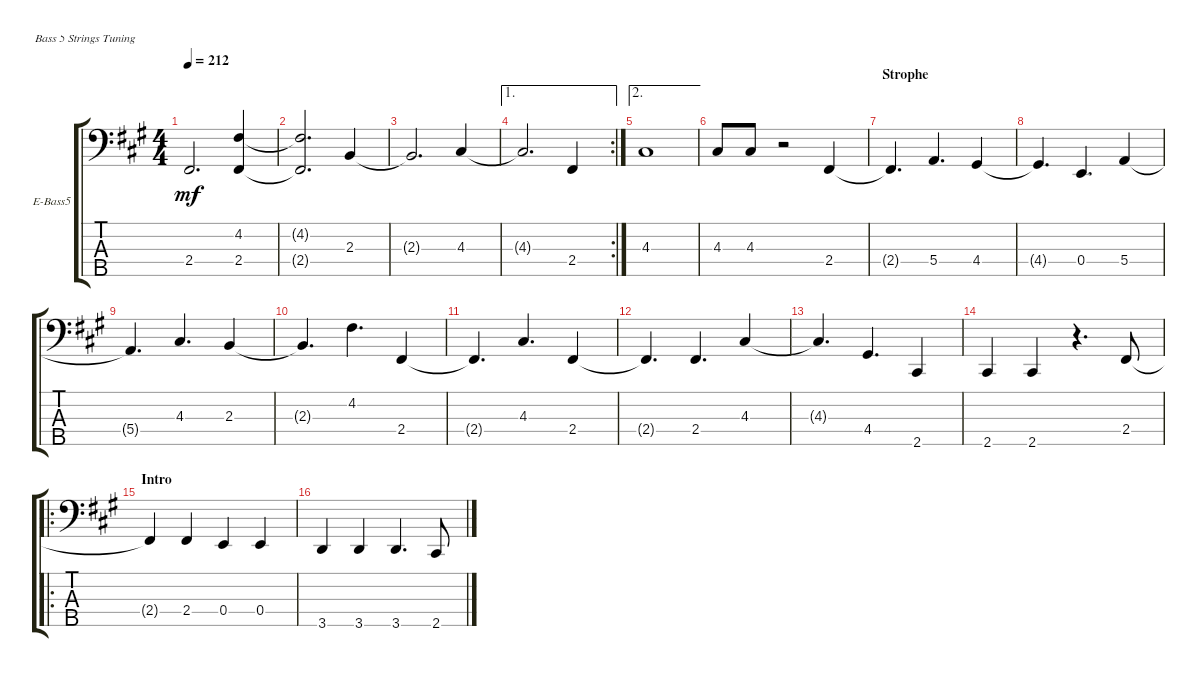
\defaultSystemsLayout 4
\bracketExtendMode groupsimilarinstruments
\firstSystemTrackNameOrientation horizontal
\otherSystemsTrackNameOrientation horizontal
\track ("Electric Bass" "E-Bass5") {instrument electricbassfinger}
\staff {score tabs}
\tuning (G2 D2 A1 E1 B0)
\ts (4 4)
\tempo 212
\clef f4
\ks f#minor
2.4{t}.2{d dy mf} (4.2 2.4).4 |
(4.2{t} 2.4{t}).2{d} 2.3.4 |
2.3{t}.2{d} 4.3.4 |
\ae 1
\rc 2
4.3{t}.2{d} 2.4.4 |
\ae 2
4.3.1 |
4.3.8 4.3.8 r.2 2.4.4 |
\section ("" "Strophe")
2.4{t}.4{d} 5.4.4{d} 4.4.4 |
4.4{t}.4{d} 0.4.4{d} 5.4.4 |
5.4{t}.4{d} 4.3.4{d} 2.3.4 |
2.3{t}.4{d} 4.2.4{d} 2.4.4 |
2.4{t}.4{d} 4.3.4{d} 2.4.4 |
2.4{t}.4{d} 2.4.4{d} 4.3.4 |
4.3{t}.4{d} 4.4.4{d} 2.5.4 |
2.5.4 2.5.4 r.4{d} 2.4.8 |
\ro
\section ("" "Intro")
2.4{t}.4 2.4.4 0.4.4 0.4.4 |
3.5.4 3.5.4 3.5.4{d} 2.5.8
